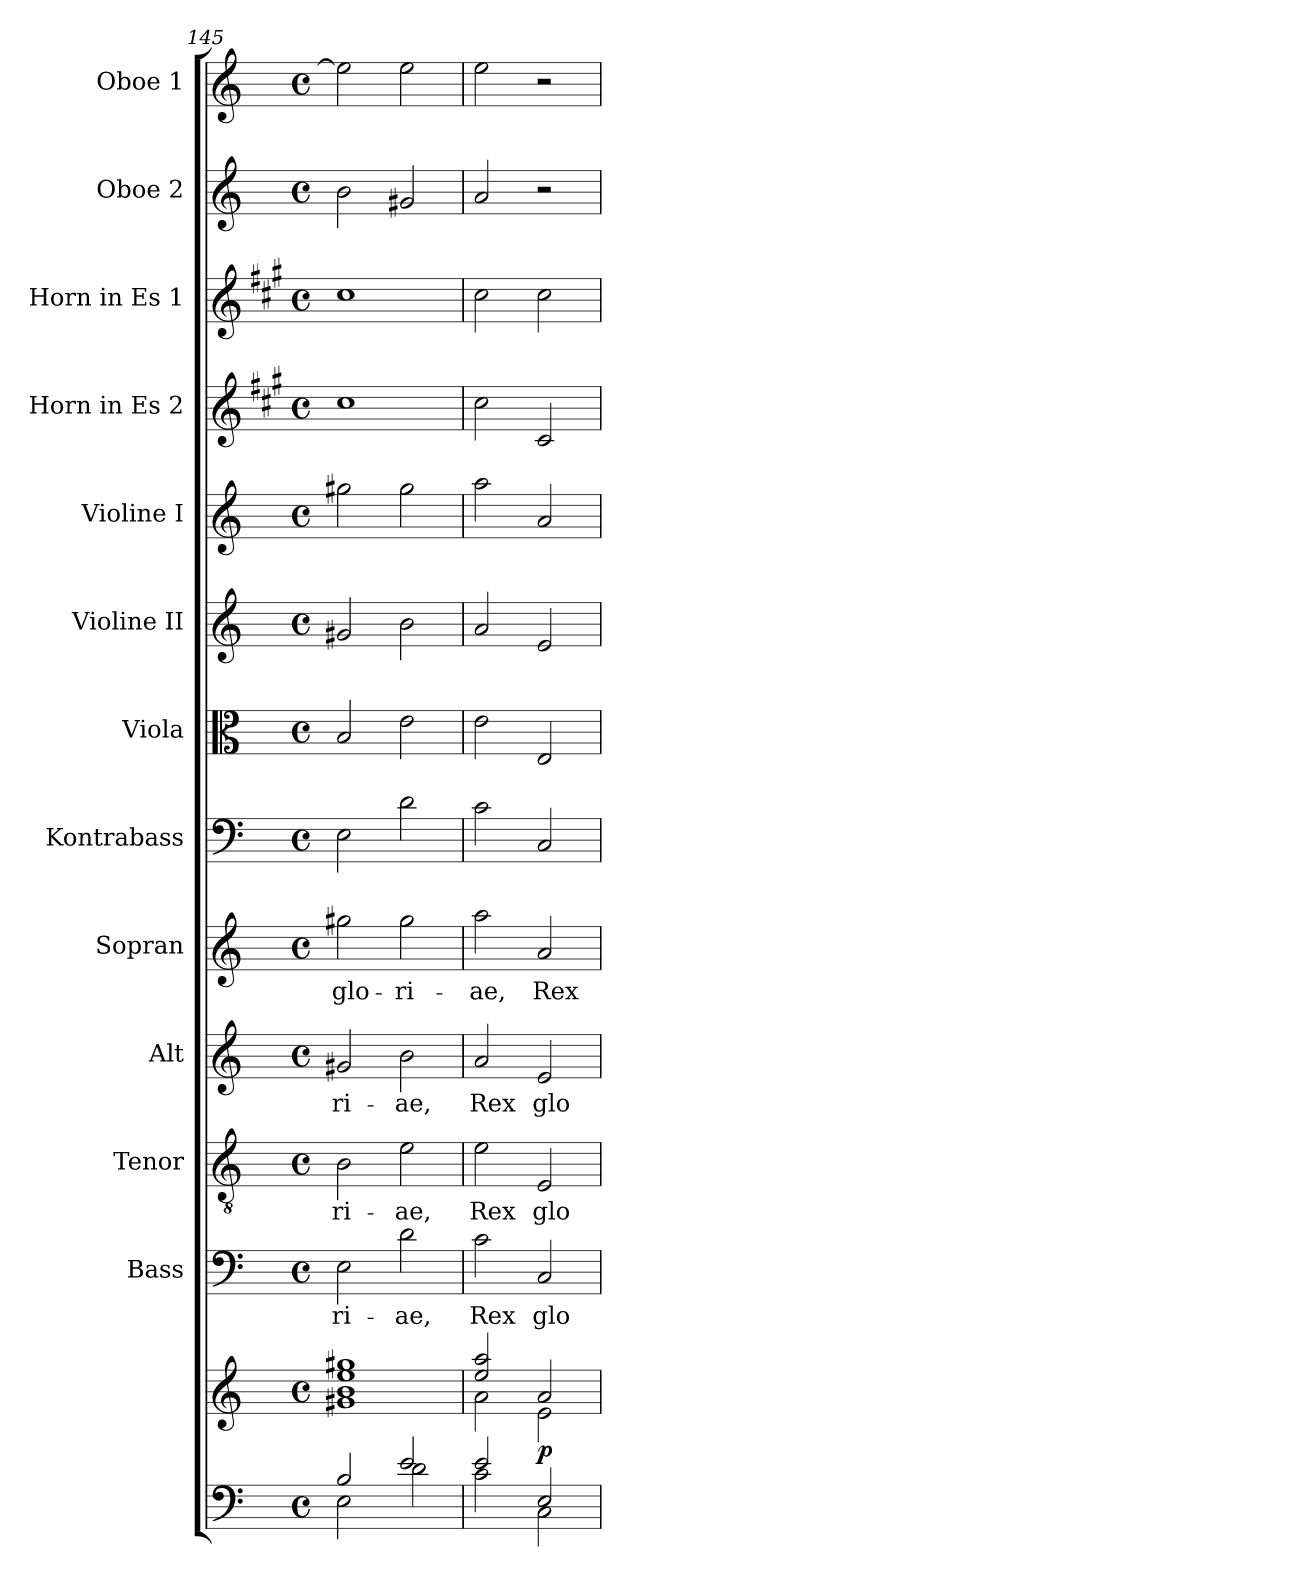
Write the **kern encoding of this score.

**kern	**kern	**dynam	**kern	**text	**kern	**text	**kern	**text	**kern	**text	**kern	**kern	**kern	**kern	**kern	**kern	**kern	**kern
*part13	*part13	*part13	*part12	*part12	*part11	*part11	*part10	*part10	*part9	*part9	*part8	*part7	*part6	*part5	*part4	*part3	*part2	*part1
*staff14	*staff13	*staff13/14	*staff12	*staff12	*staff11	*staff11	*staff10	*staff10	*staff9	*staff9	*staff8	*staff7	*staff6	*staff5	*staff4	*staff3	*staff2	*staff1
*	*	*	*I"Bass	*	*I"Tenor	*	*I"Alt	*	*I"Sopran	*	*I"Kontrabass	*I"Viola	*I"Violine II	*I"Violine I	*I"Horn in Es 2	*I"Horn in Es 1	*I"Oboe 2	*I"Oboe 1
*	*	*	*I'B.	*	*I'T.	*	*I'A.	*	*I'S.	*	*I'Kb.	*I'Vla.	*I'Vl. II	*I'Vl. I	*I'Hr. 2	*I'Hr. 1	*I'Ob. 2	*I'Ob. 1
*clefF4	*clefG2	*	*clefF4	*	*clefGv2	*	*clefG2	*	*clefG2	*	*clefF4	*clefC3	*clefG2	*clefG2	*clefG2	*clefG2	*clefG2	*clefG2
*	*	*	*	*	*	*	*	*	*	*	*ITrd7c12	*	*	*	*ITrd5c9	*ITrd5c9	*	*
*k[]	*k[]	*	*k[]	*	*k[]	*	*k[]	*	*k[]	*	*k[]	*k[]	*k[]	*k[]	*k[]	*k[]	*k[]	*k[]
*C:	*C:	*	*C:	*	*C:	*	*C:	*	*C:	*	*C:	*C:	*C:	*C:	*C:	*C:	*C:	*C:
*M4/4	*M4/4	*	*M4/4	*	*M4/4	*	*M4/4	*	*M4/4	*	*M4/4	*M4/4	*M4/4	*M4/4	*M4/4	*M4/4	*M4/4	*M4/4
*met(c)	*met(c)	*	*met(c)	*	*met(c)	*	*met(c)	*	*met(c)	*	*met(c)	*met(c)	*met(c)	*met(c)	*met(c)	*met(c)	*met(c)	*met(c)
=145	=145	=145	=145	=145	=145	=145	=145	=145	=145	=145	=145	=145	=145	=145	=145	=145	=145	=145
*^	*^	*	*	*	*	*	*	*	*	*	*	*	*	*	*	*	*	*
!	!	!	!	!	!	!LO:LY:b	!	!LO:LY:b	!	!LO:LY:b	!	!LO:LY:b	!	!	!	!	!	!	!	!
2B/	2E\	1ee 1gg#X	1g#X 1b	.	2E\	-ri-	2B\	-ri-	2g#X/	-ri-	2gg#X\	glo-	2EE\	2B/	2g#X/	2gg#X\	1e	1e	2b\	2ee\]
!	!	!	!	!	!	!LO:LY:b	!	!LO:LY:b	!	!LO:LY:b	!	!LO:LY:b	!	!	!	!	!	!	!	!
2e/	2d\	.	.	.	2d\	-ae,	2e\	-ae,	2b\	-ae,	2gg#\	-ri-	2D\	2e\	2b\	2gg#\	.	.	2g#X/	2ee\
=146	=146	=146	=146	=146	=146	=146	=146	=146	=146	=146	=146	=146	=146	=146	=146	=146	=146	=146	=146	=146
!	!	!	!	!	!	!LO:LY:b	!	!LO:LY:b	!	!LO:LY:b	!	!LO:LY:b	!	!	!	!	!	!	!	!
2e/	2c\	2ee/ 2aa/	2a\	.	2c\	Rex	2e\	Rex	2a/	Rex	2aa\	-ae,	2C\	2e\	2a/	2aa\	2e\	2e\	2a/	2ee\
!	!	!	!	!LO:DY:b	!	!LO:LY:b	!	!LO:LY:b	!	!LO:LY:b	!	!LO:LY:b	!	!	!	!	!	!	!	!
2E/	2C\	2a/	2e\	p	2C/	glo-	2E/	glo-	2e/	glo-	2a/	Rex	2CC/	2E/	2e/	2a/	2E/	2e\	2r	2r
*v	*v	*	*	*	*	*	*	*	*	*	*	*	*	*	*	*	*	*	*	*
*	*v	*v	*	*	*	*	*	*	*	*	*	*	*	*	*	*	*	*	*
=	=	=	=	=	=	=	=	=	=	=	=	=	=	=	=	=	=	=
*-	*-	*-	*-	*-	*-	*-	*-	*-	*-	*-	*-	*-	*-	*-	*-	*-	*-	*-
